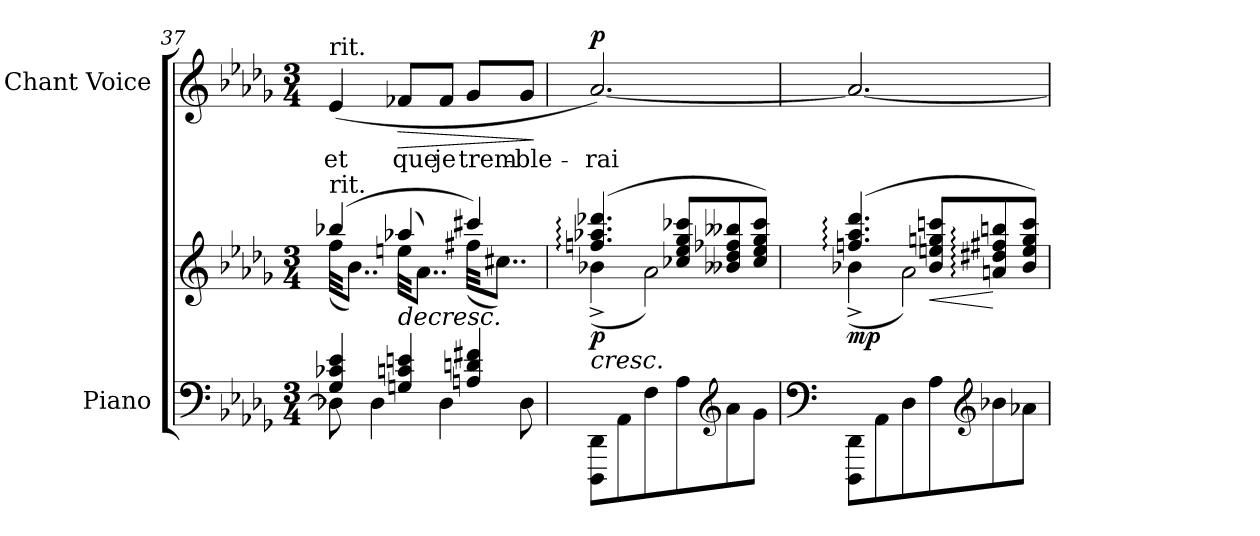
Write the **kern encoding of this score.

**kern	**kern	**dynam	**kern	**text	**dynam
*part2	*part2	*part2	*part1	*part1	*part1
*staff3	*staff2	*staff2/3	*staff1	*staff1	*staff1
*I"Piano	*	*	*I"Chant Voice	*	*
*I'Pno	*	*	*	*	*
*clefF4	*clefG2	*	*clefG2	*	*
*k[b-e-a-d-g-]	*k[b-e-a-d-g-]	*	*k[b-e-a-d-g-]	*	*
*M3/4	*M3/4	*	*M3/4	*	*
*MM50	*MM50	*	*MM50	*	*
=37	=37	=37	=37	=37	=37
*^	*^	*	*	*	*
!	!	!	!	!	!LO:TX:a:t=rit.	!	!
!	!	!LO:TX:a:t=rit.	!	!	!	!	!
!	!	!	!	!	!	!LO:LY:b	!
4G-/ 4c-X/ 4e-/	8D-X\]	(>4bb-X/	(>32ff\KKL	.	(>4e-/	et	.
.	.	.	8..b-\J)	.	.	.	.
.	4D-\	.	.	.	.	.	.
!	!	!	!	!LO:HP:b	!	!LO:LY:b	!LO:HP:b
4Gn/ 4cn/ 4en/	.	(>4aa-X/	32een\KKL	>	8f-X/L	que	>
.	.	.	8..a-\J)	.	.	.	.
*	*	*	*	*	*MM46	*	*
!	!	!	!	!	!	!LO:LY:b	!
.	4D-\	.	.	.	8f-/J	je	.
!	!	!	!	!	!	!LO:LY:b	!
4An/ 4dn/ 4f#X/	.	4ccc#X/)	(>32ff#X\KKL	.	8g-/L	trem-	.
.	.	.	8..cc#X\J)	.	.	.	.
!	!	!	!	!	!	!LO:LY:b	!
.	8D-\	.	.	.	8g-/J	-ble-	.
*v	*v	*	*	*	*	*	*
*	*v	*v	*	*	*	*
.	.	.	.	.	]
=38	=38	=38	=38	=38	=38
*	*	*	*MM42	*	*
!	!LO:TX:a:i:t=enveloppé	!	!	!	!
!	!LO:TX:b:i:t=en dehors	!	!	!	!
!	!	!LO:HP:b	!	!LO:LY:b	!
*	*^	*	*	*	*
!	!	!	!LO:DY:n=1:b	!	!	!LO:DY:a
8DDD-\ 8DD-\L	(>4.ffn/: 4.aa-X/: 4.ddd-X/:	(<4b-X^\	< p	[2.a-/)	-rai	p
8AA-\	.	.	.	.	.	.
8F\	.	2a-\)	.	.	.	.
8A-\	8cc-X/ 8ee-/ 8gg-/ 8ccc-X/L	.	.	.	.	.
*clefG2	*	*	*	*	*	*
8a-\	8b--X/ 8dd-/ 8ff-X/ 8bb--X/	.	.	.	.	.
8g-\J	8cc-/ 8ee-/ 8gg-/ 8ccc-/J)	.	.	.	.	.
*	*v	*v	*	*	*	*
.	.	]	.	.	.
!!LO:LB:g=z
=39	=39	=39	=39	=39	=39
*clefF4	*	*	*	*	*
*	*	*	*MM44	*	*
*	*^	*	*	*	*
!	!	!	!LO:DY:b	!	!	!
8DDD-\ 8DD-\L	(>4.ffn/: 4.aa-/: 4.ddd-/:	(<4b-X^\	mp	2.a-/_	.	.
8AA-\	.	.	.	.	.	.
8D-\	.	2a-\)	.	.	.	.
!	!	!	!LO:HP:b	!	!	!
8A-\	8b-/ 8een/ 8ggn/ 8cccn/L	.	<	.	.	.
*clefG2	*	*	*	*	*	*
8b-X\	8an/: 8dd#X/: 8ff#X/: 8bbn/:	.	[	.	.	.
8a-X\J	8b-/ 8ee/ 8gg/ 8ccc/J)	.	.	.	.	.
*	*v	*v	*	*	*	*
.	.	[	.	.	.
=	=	=	=	=	=
*-	*-	*-	*-	*-	*-
